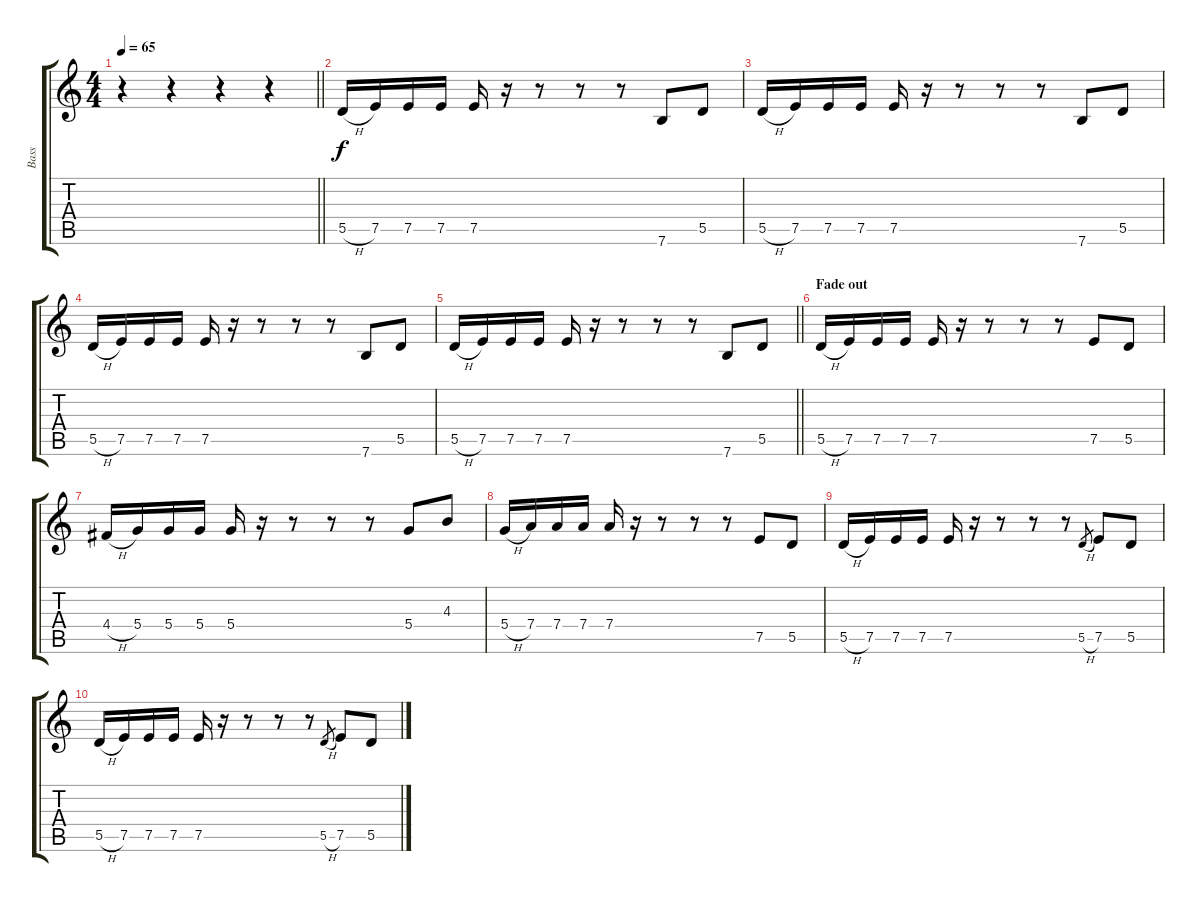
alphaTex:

\track ("Bass" "Bass") {instrument acousticbass}
\staff {score tabs}
\tuning (E4 B3 G3 D3 A2 E2) {hide}
\ts (4 4)
\tempo 65
\clef g2
\barLineRight lightlight
\ks c
r.4{dy f} r.4 r.4 r.4 |
5.5{h}.16 7.5.16 7.5.16 7.5.16 7.5.16 r.16 r.8 r.8 r.8 7.6.8 5.5.8 |
5.5{h}.16 7.5.16 7.5.16 7.5.16 7.5.16 r.16 r.8 r.8 r.8 7.6.8 5.5.8 |
5.5{h}.16 7.5.16 7.5.16 7.5.16 7.5.16 r.16 r.8 r.8 r.8 7.6.8 5.5.8 |
\barLineRight lightlight
5.5{h}.16 7.5.16 7.5.16 7.5.16 7.5.16 r.16 r.8 r.8 r.8 7.6.8 5.5.8 |
\section ("" "Fade out")
5.5{h}.16 7.5.16 7.5.16 7.5.16 7.5.16 r.16 r.8 r.8 r.8 7.5.8 5.5.8 |
4.4{h}.16 5.4.16 5.4.16 5.4.16 5.4.16 r.16 r.8 r.8 r.8 5.4.8 4.3.8 |
5.4{h}.16 7.4.16 7.4.16 7.4.16 7.4.16 r.16 r.8 r.8 r.8 7.5.8 5.5.8 |
5.5{h}.16 7.5.16 7.5.16 7.5.16 7.5.16 r.16 r.8 r.8 r.8 5.5{h}.8{gr} 7.5.8 5.5.8 |
5.5{h}.16 7.5.16 7.5.16 7.5.16 7.5.16 r.16 r.8 r.8 r.8 5.5{h}.8{gr} 7.5.8 5.5.8
